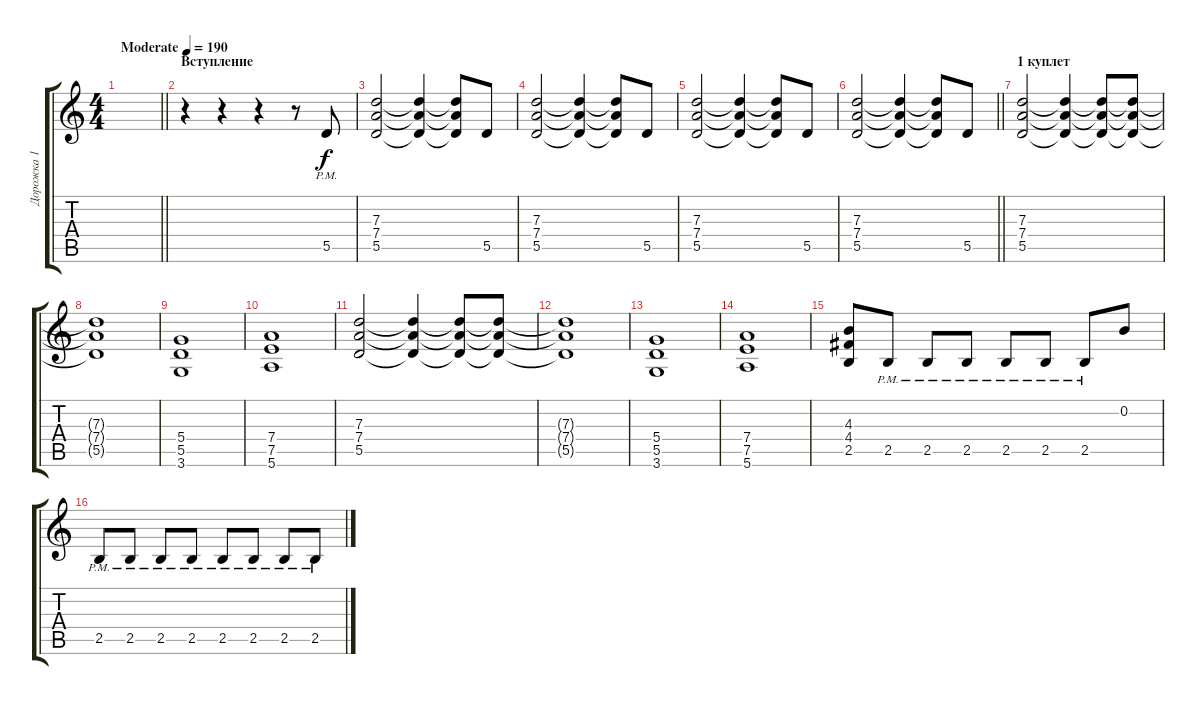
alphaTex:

\track ("Дорожка 1" "Дорожка 1") {instrument distortionguitar}
\staff {score tabs}
\tuning (E4 B3 G3 D3 A2 E2) {hide}
\ts (4 4)
\tempo (190 "Moderate")
\clef g2
\barLineRight lightlight
\ks c
|
\section ("" "Вступление")
r.4 r.4 r.4 r.8 5.5{pm}.8 |
(7.3 7.4 5.5).2 (7.3{t} 7.4{t} 5.5{t}).4 (7.3{t} 7.4{t} 5.5{t}).8 5.5.8 |
(7.3 7.4 5.5).2 (7.3{t} 7.4{t} 5.5{t}).4 (7.3{t} 7.4{t} 5.5{t}).8 5.5.8 |
(7.3 7.4 5.5).2 (7.3{t} 7.4{t} 5.5{t}).4 (7.3{t} 7.4{t} 5.5{t}).8 5.5.8 |
\barLineRight lightlight
(7.3 7.4 5.5).2 (7.3{t} 7.4{t} 5.5{t}).4 (7.3{t} 7.4{t} 5.5{t}).8 5.5.8 |
\section ("" "1 куплет")
(7.3 7.4 5.5).2 (7.3{t} 7.4{t} 5.5{t}).4 (7.3{t} 7.4{t} 5.5{t}).8 (7.3{t} 7.4{t} 5.5{t}).8 |
(7.3{t} 7.4{t} 5.5{t}).1 |
(5.4 5.5 3.6).1 |
(7.4 7.5 5.6).1 |
(7.3 7.4 5.5).2 (7.3{t} 7.4{t} 5.5{t}).4 (7.3{t} 7.4{t} 5.5{t}).8 (7.3{t} 7.4{t} 5.5{t}).8 |
(7.3{t} 7.4{t} 5.5{t}).1 |
(5.4 5.5 3.6).1 |
(7.4 7.5 5.6).1 |
(4.3 4.4 2.5).8 2.5{pm}.8 2.5{pm}.8 2.5{pm}.8 2.5{pm}.8 2.5{pm}.8 2.5{pm}.8 0.2.8 |
2.5{pm}.8 2.5{pm}.8 2.5{pm}.8 2.5{pm}.8 2.5{pm}.8 2.5{pm}.8 2.5{pm}.8 2.5{pm}.8
